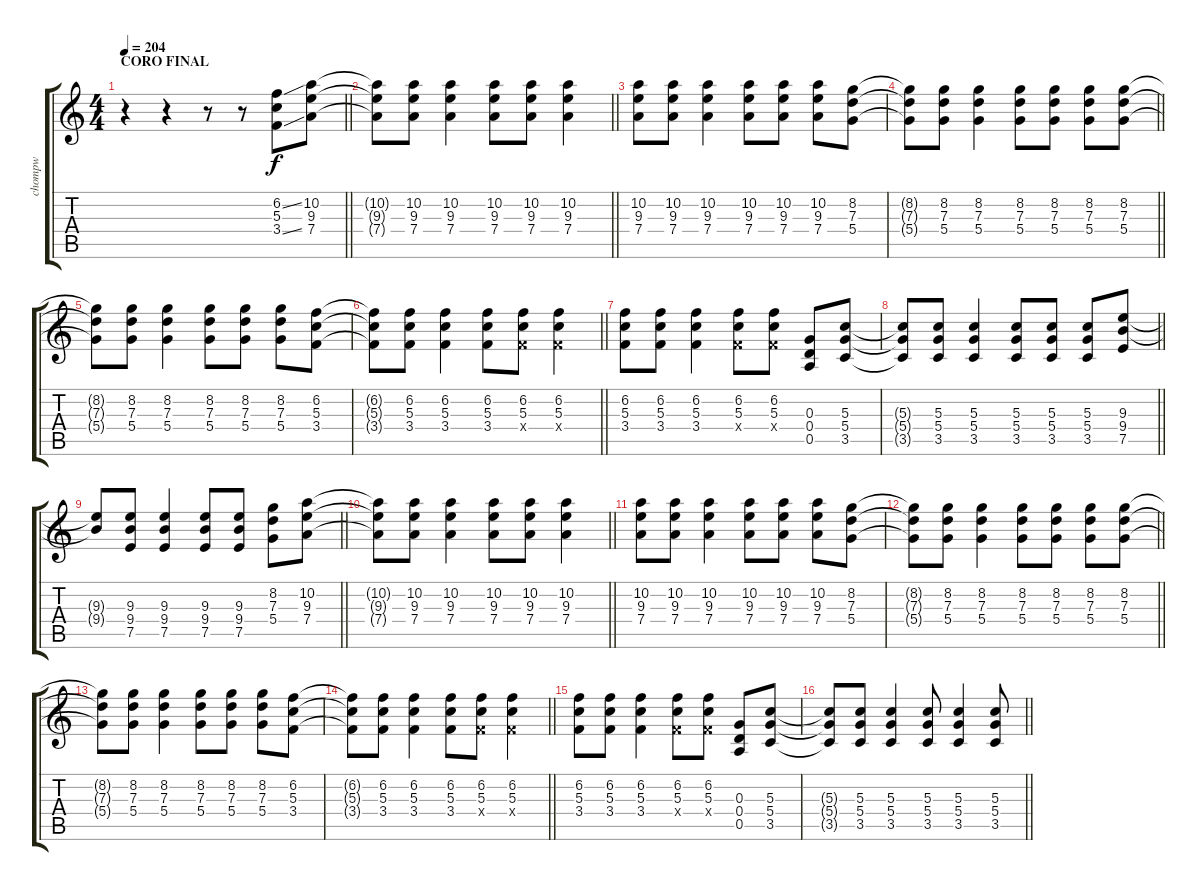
\track ("chompw" "chompw") {instrument distortionguitar}
\staff {score tabs}
\tuning (E4 B3 G3 D3 A2 E2) {hide}
\ts (4 4)
\section ("" "CORO FINAL")
\tempo 204
\clef g2
\barLineRight lightlight
\ks c
r.4{dy f} r.4 r.8 r.8 (6.2{ss} 5.3 3.4{ss}).8 (10.2 9.3 7.4).8 |
\barLineRight lightlight
(10.2{t} 9.3{t} 7.4{t}).8 (10.2 9.3 7.4).8 (10.2 9.3 7.4).4 (10.2 9.3 7.4).8 (10.2 9.3 7.4).8 (10.2 9.3 7.4).4 |
(10.2 9.3 7.4).8 (10.2 9.3 7.4).8 (10.2 9.3 7.4).4 (10.2 9.3 7.4).8 (10.2 9.3 7.4).8 (10.2 9.3 7.4).8 (8.2 7.3 5.4).8 |
\barLineRight lightlight
(8.2{t} 7.3{t} 5.4{t}).8 (8.2 7.3 5.4).8 (8.2 7.3 5.4).4 (8.2 7.3 5.4).8 (8.2 7.3 5.4).8 (8.2 7.3 5.4).8 (8.2 7.3 5.4).8 |
(8.2{t} 7.3{t} 5.4{t}).8 (8.2 7.3 5.4).8 (8.2 7.3 5.4).4 (8.2 7.3 5.4).8 (8.2 7.3 5.4).8 (8.2 7.3 5.4).8 (6.2 5.3 3.4).8 |
\barLineRight lightlight
(6.2{t} 5.3{t} 3.4{t}).8 (6.2 5.3 3.4).8 (6.2 5.3 3.4).4 (6.2 5.3 3.4).8 (6.2 5.3 3.4{x}).8 (6.2 5.3 3.4{x}).4 |
(6.2 5.3 3.4).8 (6.2 5.3 3.4).8 (6.2 5.3 3.4).4 (6.2 5.3 3.4{x}).8 (6.2 5.3 3.4{x}).8 (0.3 0.4 0.5).8 (5.3 5.4 3.5).8 |
\barLineRight lightlight
(5.3{t} 5.4{t} 3.5{t}).8 (5.3 5.4 3.5).8 (5.3 5.4 3.5).4 (5.3 5.4 3.5).8 (5.3 5.4 3.5).8 (5.3 5.4 3.5).8 (9.3 9.4 7.5).8 |
\section ("" "")
\barLineRight lightlight
(9.3{t} 9.4{t}).8 (9.3 9.4 7.5).8 (9.3 9.4 7.5).4 (9.3 9.4 7.5).8 (9.3 9.4 7.5).8 (8.2 7.3 5.4).8 (10.2 9.3 7.4).8 |
\barLineRight lightlight
(10.2{t} 9.3{t} 7.4{t}).8 (10.2 9.3 7.4).8 (10.2 9.3 7.4).4 (10.2 9.3 7.4).8 (10.2 9.3 7.4).8 (10.2 9.3 7.4).4 |
(10.2 9.3 7.4).8 (10.2 9.3 7.4).8 (10.2 9.3 7.4).4 (10.2 9.3 7.4).8 (10.2 9.3 7.4).8 (10.2 9.3 7.4).8 (8.2 7.3 5.4).8 |
\barLineRight lightlight
(8.2{t} 7.3{t} 5.4{t}).8 (8.2 7.3 5.4).8 (8.2 7.3 5.4).4 (8.2 7.3 5.4).8 (8.2 7.3 5.4).8 (8.2 7.3 5.4).8 (8.2 7.3 5.4).8 |
(8.2{t} 7.3{t} 5.4{t}).8 (8.2 7.3 5.4).8 (8.2 7.3 5.4).4 (8.2 7.3 5.4).8 (8.2 7.3 5.4).8 (8.2 7.3 5.4).8 (6.2 5.3 3.4).8 |
\barLineRight lightlight
(6.2{t} 5.3{t} 3.4{t}).8 (6.2 5.3 3.4).8 (6.2 5.3 3.4).4 (6.2 5.3 3.4).8 (6.2 5.3 3.4{x}).8 (6.2 5.3 3.4{x}).4 |
(6.2 5.3 3.4).8 (6.2 5.3 3.4).8 (6.2 5.3 3.4).4 (6.2 5.3 3.4{x}).8 (6.2 5.3 3.4{x}).8 (0.3 0.4 0.5).8 (5.3 5.4 3.5).8 |
\barLineRight lightlight
(5.3{t} 5.4{t} 3.5{t}).8 (5.3 5.4 3.5).8 (5.3 5.4 3.5).4 (5.3 5.4 3.5).8 (5.3 5.4 3.5).4 (5.3 5.4 3.5).8
